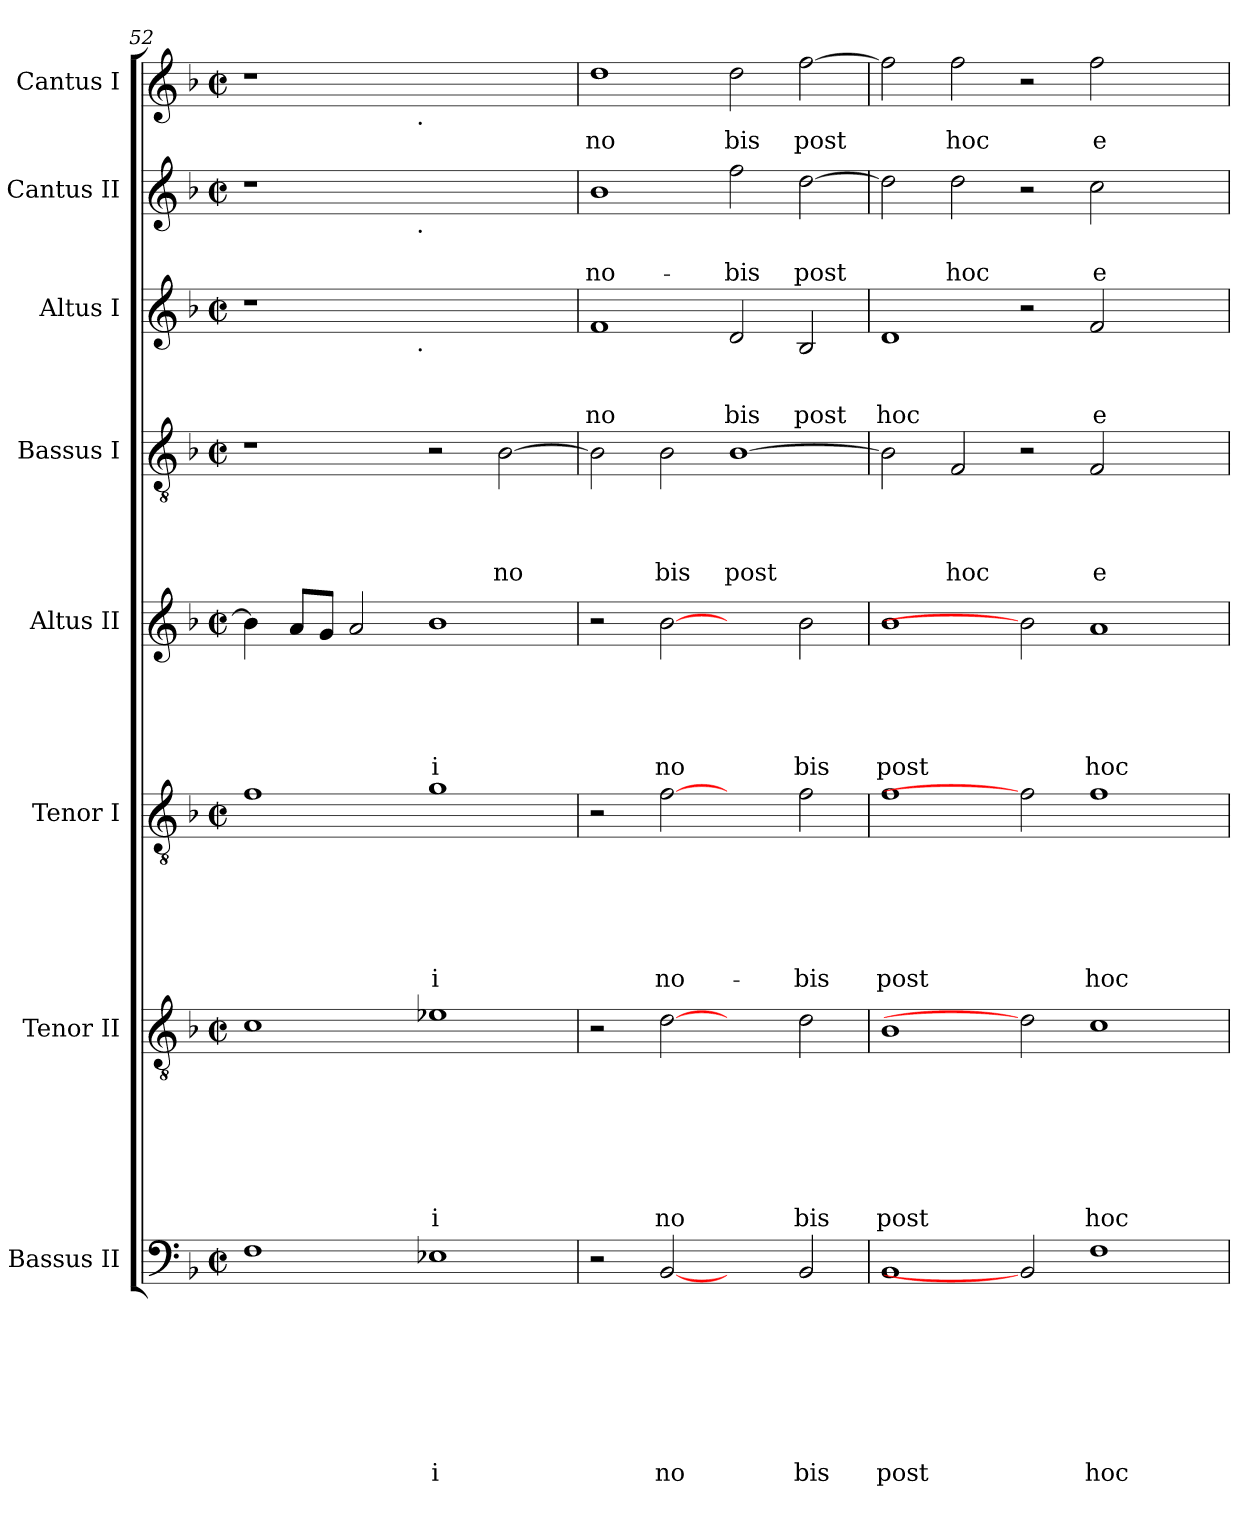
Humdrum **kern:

**kern	**text	**text	**text	**text	**text	**text	**text	**text	**kern	**text	**text	**text	**text	**text	**text	**text	**kern	**text	**text	**text	**text	**text	**text	**kern	**text	**text	**text	**text	**text	**kern	**text	**text	**text	**text	**kern	**text	**text	**text	**kern	**text	**text	**kern	**text
*part8	*part8	*part8	*part8	*part8	*part8	*part8	*part8	*part8	*part7	*part7	*part7	*part7	*part7	*part7	*part7	*part7	*part6	*part6	*part6	*part6	*part6	*part6	*part6	*part5	*part5	*part5	*part5	*part5	*part5	*part4	*part4	*part4	*part4	*part4	*part3	*part3	*part3	*part3	*part2	*part2	*part2	*part1	*part1
*staff8	*staff8	*staff8	*staff8	*staff8	*staff8	*staff8	*staff8	*staff8	*staff7	*staff7	*staff7	*staff7	*staff7	*staff7	*staff7	*staff7	*staff6	*staff6	*staff6	*staff6	*staff6	*staff6	*staff6	*staff5	*staff5	*staff5	*staff5	*staff5	*staff5	*staff4	*staff4	*staff4	*staff4	*staff4	*staff3	*staff3	*staff3	*staff3	*staff2	*staff2	*staff2	*staff1	*staff1
*I"Bassus II	*	*	*	*	*	*	*	*	*I"Tenor II	*	*	*	*	*	*	*	*I"Tenor I	*	*	*	*	*	*	*I"Altus II	*	*	*	*	*	*I"Bassus I	*	*	*	*	*I"Altus I	*	*	*	*I"Cantus II	*	*	*I"Cantus I	*
*clefF4	*	*	*	*	*	*	*	*	*clefGv2	*	*	*	*	*	*	*	*clefGv2	*	*	*	*	*	*	*clefG2	*	*	*	*	*	*clefGv2	*	*	*	*	*clefG2	*	*	*	*clefG2	*	*	*clefG2	*
*k[b-]	*	*	*	*	*	*	*	*	*k[b-]	*	*	*	*	*	*	*	*k[b-]	*	*	*	*	*	*	*k[b-]	*	*	*	*	*	*k[b-]	*	*	*	*	*k[b-]	*	*	*	*k[b-]	*	*	*k[b-]	*
*F:	*	*	*	*	*	*	*	*	*F:	*	*	*	*	*	*	*	*F:	*	*	*	*	*	*	*F:	*	*	*	*	*	*F:	*	*	*	*	*F:	*	*	*	*F:	*	*	*F:	*
*M2/2	*	*	*	*	*	*	*	*	*M2/2	*	*	*	*	*	*	*	*M2/2	*	*	*	*	*	*	*M2/2	*	*	*	*	*	*M2/2	*	*	*	*	*M2/2	*	*	*	*M2/2	*	*	*M2/2	*
*met(c|)	*	*	*	*	*	*	*	*	*met(c|)	*	*	*	*	*	*	*	*met(c|)	*	*	*	*	*	*	*met(c|)	*	*	*	*	*	*met(c|)	*	*	*	*	*met(c|)	*	*	*	*met(c|)	*	*	*met(c|)	*
=52	=52	=52	=52	=52	=52	=52	=52	=52	=52	=52	=52	=52	=52	=52	=52	=52	=52	=52	=52	=52	=52	=52	=52	=52	=52	=52	=52	=52	=52	=52	=52	=52	=52	=52	=52	=52	=52	=52	=52	=52	=52	=52	=52
*	*	*	*	*	*	*	*	*	*	*	*	*	*	*	*	*	*	*	*	*	*	*	*	*	*	*	*	*	*	*	*	*	*	*	*^	*	*	*	*^	*	*	*^	*
1F	.	.	.	.	.	.	.	.	1c	.	.	.	.	.	.	.	1f	.	.	.	.	.	.	4b-\]	.	.	.	.	.	1r	.	.	.	.	1r	2ryy	.	.	.	1r	2ryy	.	.	1r	2ryy	.
.	.	.	.	.	.	.	.	.	.	.	.	.	.	.	.	.	.	.	.	.	.	.	.	8a/L	.	.	.	.	.	.	.	.	.	.	.	.	.	.	.	.	.	.	.	.	.	.
.	.	.	.	.	.	.	.	.	.	.	.	.	.	.	.	.	.	.	.	.	.	.	.	8g/J	.	.	.	.	.	.	.	.	.	.	.	.	.	.	.	.	.	.	.	.	.	.
.	.	.	.	.	.	.	.	.	.	.	.	.	.	.	.	.	.	.	.	.	.	.	.	2a/	.	.	.	.	.	.	.	.	.	.	.	4...ryy	.	.	.	.	4...ryy	.	.	.	4...ryy	.
!	!	!	!	!	!	!	!	!	!	!	!	!	!	!	!	!	!	!	!	!	!	!	!	!	!	!	!	!	!	!	!	!	!	!	!	!	!	!	!	!	!	!	!	!	!LO:TX:b:t=.	!
!	!	!	!	!	!	!	!	!	!	!	!	!	!	!	!	!	!	!	!	!	!	!	!	!	!	!	!	!	!	!	!	!	!	!	!	!	!	!	!	!	!LO:TX:b:t=.	!	!	!	!	!
!	!	!	!	!	!	!	!	!	!	!	!	!	!	!	!	!	!	!	!	!	!	!	!	!	!	!	!	!	!	!	!	!	!	!	!	!LO:TX:b:t=.	!	!	!	!	!	!	!	!	!	!
.	.	.	.	.	.	.	.	.	.	.	.	.	.	.	.	.	.	.	.	.	.	.	.	.	.	.	.	.	.	.	.	.	.	.	.	1ryy	.	.	.	.	1ryy	.	.	.	1ryy	.
!	!	!	!	!	!	!	!	!LO:LY:b	!	!	!	!	!	!	!	!LO:LY:b	!	!	!	!	!	!	!LO:LY:b	!	!	!	!	!	!LO:LY:b	!	!	!	!	!	!	!	!	!	!	!	!	!	!	!	!	!
1E-X	.	.	.	.	.	.	.	i	1e-X	.	.	.	.	.	.	i	1g	.	.	.	.	.	-i	1b-	.	.	.	.	i	2r	.	.	.	.	1ryy	.	.	.	.	1ryy	.	.	.	1ryy	.	.
!	!	!	!	!	!	!	!	!	!	!	!	!	!	!	!	!	!	!	!	!	!	!	!	!	!	!	!	!	!	!	!	!	!	!LO:LY:b	!	!	!	!	!	!	!	!	!	!	!	!
.	.	.	.	.	.	.	.	.	.	.	.	.	.	.	.	.	.	.	.	.	.	.	.	.	.	.	.	.	.	[>2B-\	.	.	.	no	.	.	.	.	.	.	.	.	.	.	.	.
.	.	.	.	.	.	.	.	.	.	.	.	.	.	.	.	.	.	.	.	.	.	.	.	.	.	.	.	.	.	.	.	.	.	.	.	32ryy	.	.	.	.	32ryy	.	.	.	32ryy	.
=53	=53	=53	=53	=53	=53	=53	=53	=53	=53	=53	=53	=53	=53	=53	=53	=53	=53	=53	=53	=53	=53	=53	=53	=53	=53	=53	=53	=53	=53	=53	=53	=53	=53	=53	=53	=53	=53	=53	=53	=53	=53	=53	=53	=53	=53	=53
!	!	!	!	!	!	!	!	!	!	!	!	!	!	!	!	!	!	!	!	!	!	!	!	!	!	!	!	!	!	!	!	!	!	!	!	!	!	!	!LO:LY:b	!	!	!	!LO:LY:b	!	!	!LO:LY:b
*	*	*	*	*	*	*	*	*	*	*	*	*	*	*	*	*	*	*	*	*	*	*	*	*	*	*	*	*	*	*	*	*	*	*	*v	*v	*	*	*	*	*	*	*	*v	*v	*
*	*	*	*	*	*	*	*	*	*	*	*	*	*	*	*	*	*	*	*	*	*	*	*	*	*	*	*	*	*	*	*	*	*	*	*	*	*	*	*v	*v	*	*	*	*
2r	.	.	.	.	.	.	.	.	2r	.	.	.	.	.	.	.	2r	.	.	.	.	.	.	2r	.	.	.	.	.	2B-\]	.	.	.	.	1f	.	.	no	1b-	.	no-	1dd	no
!	!	!	!	!	!	!	!	!LO:LY:b	!	!	!	!	!	!	!	!LO:LY:b	!	!	!	!	!	!	!LO:LY:b	!	!	!	!	!	!LO:LY:b	!	!	!	!	!LO:LY:b	!	!	!	!	!	!	!	!	!
[2BB-	.	.	.	.	.	.	.	no	[2d	.	.	.	.	.	.	no	[2f	.	.	.	.	.	no-	[2b-	.	.	.	.	no	2B-\	.	.	.	bis	.	.	.	.	.	.	.	.	.
!	!	!	!	!	!	!	!	!	!	!	!	!	!	!	!	!	!	!	!	!	!	!	!	!	!	!	!	!	!	!	!	!	!	!LO:LY:b	!	!	!	!LO:LY:b	!	!	!LO:LY:b	!	!LO:LY:b
2ryy	.	.	.	.	.	.	.	.	2ryy	.	.	.	.	.	.	.	2ryy	.	.	.	.	.	.	2ryy	.	.	.	.	.	[>1B-	.	.	.	post	2d/	.	.	bis	2ff\	.	-bis	2dd\	bis
!	!	!	!	!	!	!	!	!LO:LY:b	!	!	!	!	!	!	!	!LO:LY:b	!	!	!	!	!	!	!LO:LY:b	!	!	!	!	!	!LO:LY:b	!	!	!	!	!	!	!	!	!LO:LY:b	!	!	!LO:LY:b	!	!LO:LY:b
2BB-/	.	.	.	.	.	.	.	bis	2d\	.	.	.	.	.	.	bis	2f\	.	.	.	.	.	-bis	2b-\	.	.	.	.	bis	.	.	.	.	.	2B-/	.	.	post	[>2dd\	.	post	[>2ff\	post
=54	=54	=54	=54	=54	=54	=54	=54	=54	=54	=54	=54	=54	=54	=54	=54	=54	=54	=54	=54	=54	=54	=54	=54	=54	=54	=54	=54	=54	=54	=54	=54	=54	=54	=54	=54	=54	=54	=54	=54	=54	=54	=54	=54
!	!	!	!	!	!	!	!	!LO:LY:b	!	!	!	!	!	!	!	!LO:LY:b	!	!	!	!	!	!	!LO:LY:b	!	!	!	!	!	!LO:LY:b	!	!	!	!	!	!	!	!	!LO:LY:b	!	!	!	!	!
1BB-	.	.	.	.	.	.	.	post	1B-	.	.	.	.	.	.	post	1f	.	.	.	.	.	post	1b-	.	.	.	.	post	2B-\]	.	.	.	.	1d	.	.	hoc	2dd\]	.	.	2ff\]	.
!	!	!	!	!	!	!	!	!	!	!	!	!	!	!	!	!	!	!	!	!	!	!	!	!	!	!	!	!	!	!	!	!	!	!LO:LY:b	!	!	!	!	!	!	!LO:LY:b	!	!LO:LY:b
.	.	.	.	.	.	.	.	.	.	.	.	.	.	.	.	.	.	.	.	.	.	.	.	.	.	.	.	.	.	2F/	.	.	.	hoc	.	.	.	.	2dd\	.	hoc	2ff\	hoc
2BB-]	.	.	.	.	.	.	.	.	2d]	.	.	.	.	.	.	.	2f]	.	.	.	.	.	.	2b-]	.	.	.	.	.	2r	.	.	.	.	2r	.	.	.	2r	.	.	2r	.
!	!	!	!	!	!	!	!	!LO:LY:b	!	!	!	!	!	!	!	!LO:LY:b	!	!	!	!	!	!	!LO:LY:b	!	!	!	!	!	!LO:LY:b	!	!	!	!	!LO:LY:b	!	!	!	!LO:LY:b	!	!	!LO:LY:b	!	!LO:LY:b
1F	.	.	.	.	.	.	.	hoc	1c	.	.	.	.	.	.	hoc	1f	.	.	.	.	.	hoc	1a	.	.	.	.	hoc	2F/	.	.	.	e	2f/	.	.	e	2cc\	.	e-	2ff\	e
.	.	.	.	.	.	.	.	.	.	.	.	.	.	.	.	.	.	.	.	.	.	.	.	.	.	.	.	.	.	2ryy	.	.	.	.	2ryy	.	.	.	2ryy	.	.	2ryy	.
=	=	=	=	=	=	=	=	=	=	=	=	=	=	=	=	=	=	=	=	=	=	=	=	=	=	=	=	=	=	=	=	=	=	=	=	=	=	=	=	=	=	=	=
*-	*-	*-	*-	*-	*-	*-	*-	*-	*-	*-	*-	*-	*-	*-	*-	*-	*-	*-	*-	*-	*-	*-	*-	*-	*-	*-	*-	*-	*-	*-	*-	*-	*-	*-	*-	*-	*-	*-	*-	*-	*-	*-	*-
